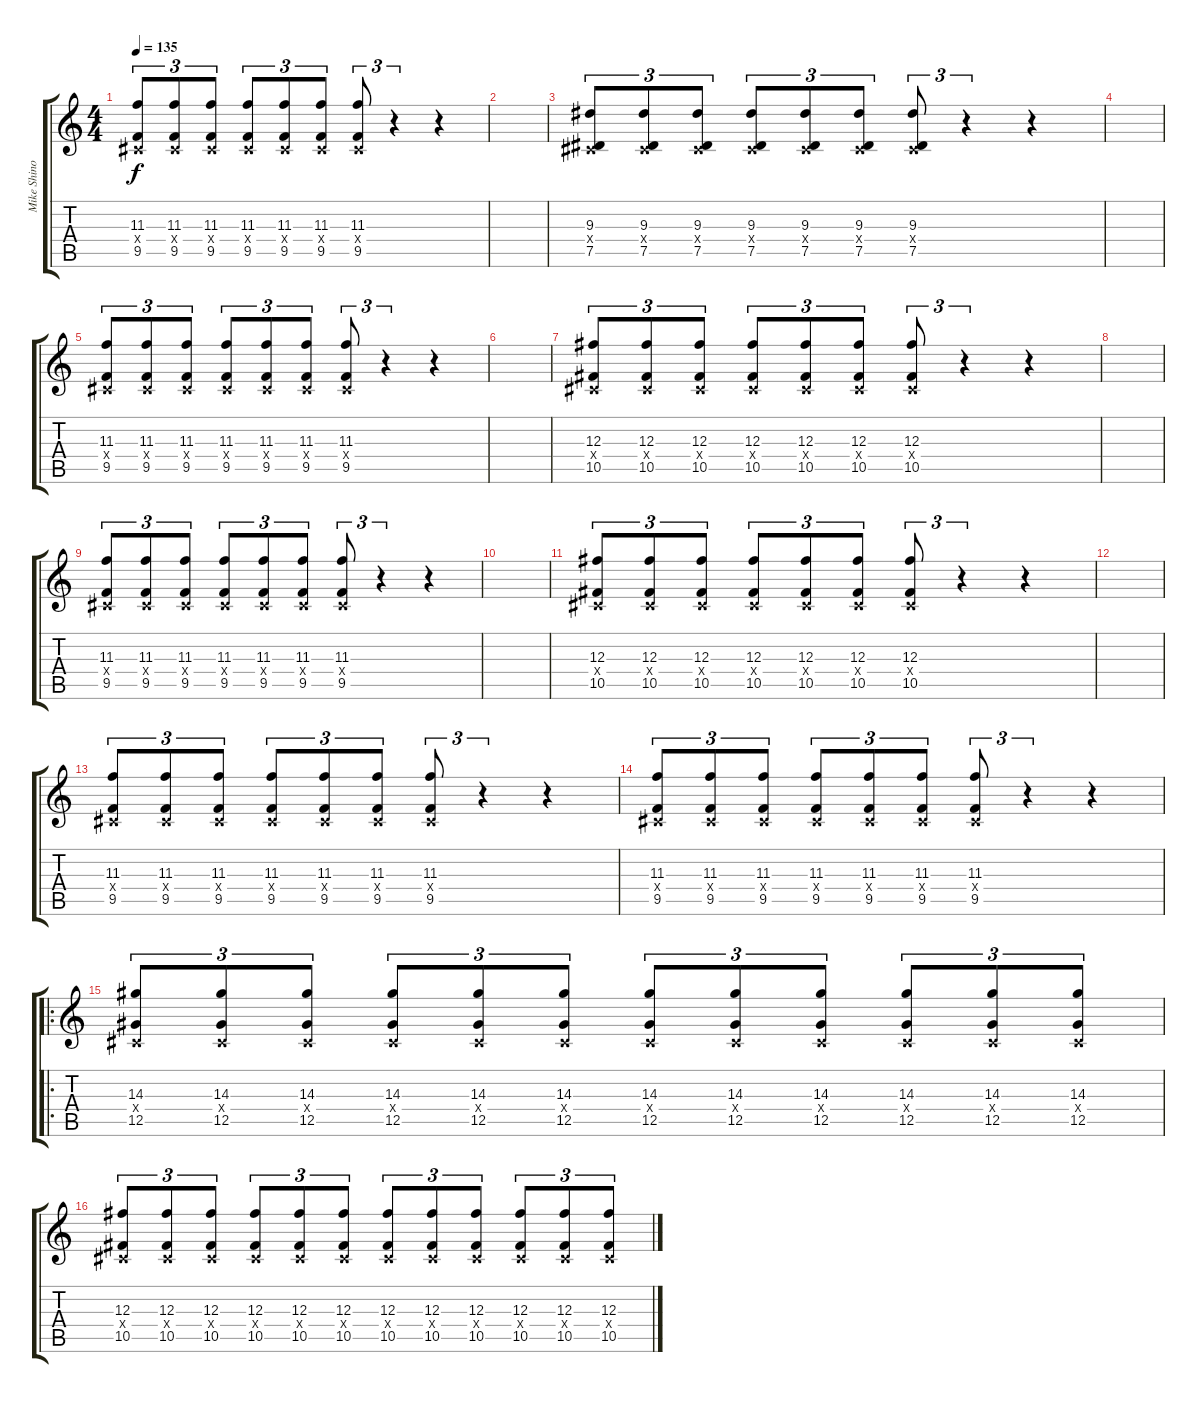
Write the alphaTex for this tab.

\track ("Mike Shinoda [Guitar]" "Mike Shino") {instrument distortionguitar}
\staff {score tabs}
\tuning (Eb4 Bb3 Gb3 Db3 Ab2 Db2) {hide}
\ts (4 4)
\tempo 135
\clef g2
\ks c
(11.3 0.4{x} 9.5).8{tu (3 2) dy f} (11.3 0.4{x} 9.5).8{tu (3 2)} (11.3 0.4{x} 9.5).8{tu (3 2)} (11.3 0.4{x} 9.5).8{tu (3 2)} (11.3 0.4{x} 9.5).8{tu (3 2)} (11.3 0.4{x} 9.5).8{tu (3 2)} (11.3 0.4{x} 9.5).8{tu (3 2)} r.4{tu (3 2)} r.4 |
|
(9.3 0.4{x} 7.5).8{tu (3 2)} (9.3 0.4{x} 7.5).8{tu (3 2)} (9.3 0.4{x} 7.5).8{tu (3 2)} (9.3 0.4{x} 7.5).8{tu (3 2)} (9.3 0.4{x} 7.5).8{tu (3 2)} (9.3 0.4{x} 7.5).8{tu (3 2)} (9.3 0.4{x} 7.5).8{tu (3 2)} r.4{tu (3 2)} r.4 |
|
(11.3 0.4{x} 9.5).8{tu (3 2)} (11.3 0.4{x} 9.5).8{tu (3 2)} (11.3 0.4{x} 9.5).8{tu (3 2)} (11.3 0.4{x} 9.5).8{tu (3 2)} (11.3 0.4{x} 9.5).8{tu (3 2)} (11.3 0.4{x} 9.5).8{tu (3 2)} (11.3 0.4{x} 9.5).8{tu (3 2)} r.4{tu (3 2)} r.4 |
|
(12.3 0.4{x} 10.5).8{tu (3 2)} (12.3 0.4{x} 10.5).8{tu (3 2)} (12.3 0.4{x} 10.5).8{tu (3 2)} (12.3 0.4{x} 10.5).8{tu (3 2)} (12.3 0.4{x} 10.5).8{tu (3 2)} (12.3 0.4{x} 10.5).8{tu (3 2)} (12.3 0.4{x} 10.5).8{tu (3 2)} r.4{tu (3 2)} r.4 |
|
(11.3 0.4{x} 9.5).8{tu (3 2)} (11.3 0.4{x} 9.5).8{tu (3 2)} (11.3 0.4{x} 9.5).8{tu (3 2)} (11.3 0.4{x} 9.5).8{tu (3 2)} (11.3 0.4{x} 9.5).8{tu (3 2)} (11.3 0.4{x} 9.5).8{tu (3 2)} (11.3 0.4{x} 9.5).8{tu (3 2)} r.4{tu (3 2)} r.4 |
|
(12.3 0.4{x} 10.5).8{tu (3 2)} (12.3 0.4{x} 10.5).8{tu (3 2)} (12.3 0.4{x} 10.5).8{tu (3 2)} (12.3 0.4{x} 10.5).8{tu (3 2)} (12.3 0.4{x} 10.5).8{tu (3 2)} (12.3 0.4{x} 10.5).8{tu (3 2)} (12.3 0.4{x} 10.5).8{tu (3 2)} r.4{tu (3 2)} r.4 |
|
(11.3 0.4{x} 9.5).8{tu (3 2)} (11.3 0.4{x} 9.5).8{tu (3 2)} (11.3 0.4{x} 9.5).8{tu (3 2)} (11.3 0.4{x} 9.5).8{tu (3 2)} (11.3 0.4{x} 9.5).8{tu (3 2)} (11.3 0.4{x} 9.5).8{tu (3 2)} (11.3 0.4{x} 9.5).8{tu (3 2)} r.4{tu (3 2)} r.4 |
(11.3 0.4{x} 9.5).8{tu (3 2)} (11.3 0.4{x} 9.5).8{tu (3 2)} (11.3 0.4{x} 9.5).8{tu (3 2)} (11.3 0.4{x} 9.5).8{tu (3 2)} (11.3 0.4{x} 9.5).8{tu (3 2)} (11.3 0.4{x} 9.5).8{tu (3 2)} (11.3 0.4{x} 9.5).8{tu (3 2)} r.4{tu (3 2)} r.4 |
\ro
(14.3 0.4{x} 12.5).8{tu (3 2)} (14.3 0.4{x} 12.5).8{tu (3 2)} (14.3 0.4{x} 12.5).8{tu (3 2)} (14.3 0.4{x} 12.5).8{tu (3 2)} (14.3 0.4{x} 12.5).8{tu (3 2)} (14.3 0.4{x} 12.5).8{tu (3 2)} (14.3 0.4{x} 12.5).8{tu (3 2)} (14.3 0.4{x} 12.5).8{tu (3 2)} (14.3 0.4{x} 12.5).8{tu (3 2)} (14.3 0.4{x} 12.5).8{tu (3 2)} (14.3 0.4{x} 12.5).8{tu (3 2)} (14.3 0.4{x} 12.5).8{tu (3 2)} |
(12.3 0.4{x} 10.5).8{tu (3 2)} (12.3 0.4{x} 10.5).8{tu (3 2)} (12.3 0.4{x} 10.5).8{tu (3 2)} (12.3 0.4{x} 10.5).8{tu (3 2)} (12.3 0.4{x} 10.5).8{tu (3 2)} (12.3 0.4{x} 10.5).8{tu (3 2)} (12.3 0.4{x} 10.5).8{tu (3 2)} (12.3 0.4{x} 10.5).8{tu (3 2)} (12.3 0.4{x} 10.5).8{tu (3 2)} (12.3 0.4{x} 10.5).8{tu (3 2)} (12.3 0.4{x} 10.5).8{tu (3 2)} (12.3 0.4{x} 10.5).8{tu (3 2)}
